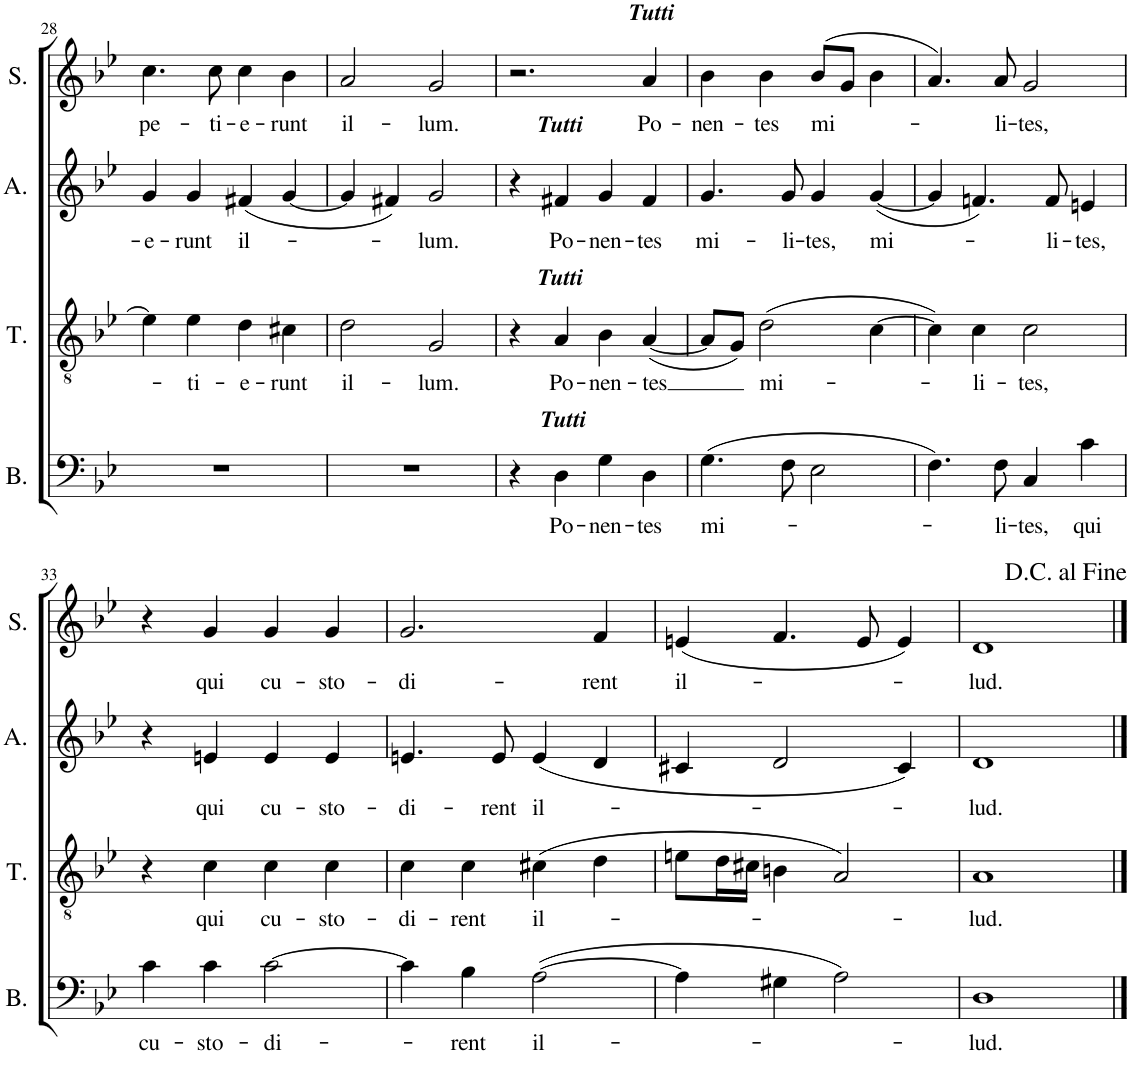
**kern	**text	**kern	**text	**kern	**text	**kern	**text
*part4	*part4	*part3	*part3	*part2	*part2	*part1	*part1
*staff4	*staff4	*staff3	*staff3	*staff2	*staff2	*staff1	*staff1
*I"Bass	*	*I"Tenor	*	*I"Alto	*	*I"Soprano	*
*I'B.	*	*I'T.	*	*I'A.	*	*I'S.	*
!!LO:PB:g=z
*clefF4	*	*clefGv2	*	*clefG2	*	*clefG2	*
*k[b-e-]	*	*k[b-e-]	*	*k[b-e-]	*	*k[b-e-]	*
*M4/4	*	*M4/4	*	*M4/4	*	*M4/4	*
=28	=28	=28	=28	=28	=28	=28	=28
!	!	!	!	!	!LO:LY:b	!	!LO:LY:b
1r	.	4e-\]	.	4g/	-e-	4.cc\	pe-
!	!	!	!LO:LY:b	!	!LO:LY:b	!	!
.	.	4e-\	-ti-	4g/	-runt	.	.
!	!	!	!	!	!	!	!LO:LY:b
.	.	.	.	.	.	8cc\	-ti-
!	!	!	!LO:LY:b	!	!LO:LY:b	!	!LO:LY:b
.	.	4d\	-e-	(4f#X/	il-	4cc\	-e-
!	!	!	!LO:LY:b	!	!	!	!LO:LY:b
.	.	4c#X\	-runt	[4g/	.	4b-\	-runt
=29	=29	=29	=29	=29	=29	=29	=29
!	!	!	!LO:LY:b	!	!	!	!LO:LY:b
1r	.	2d\	il-	4g/]	.	2a/	il-
.	.	.	.	4f#X/)	.	.	.
!	!	!	!LO:LY:b	!	!LO:LY:b	!	!LO:LY:b
.	.	2G/	-lum.	2g/	-lum.	2g/	-lum.
=30	=30	=30	=30	=30	=30	=30	=30
4r	.	4r	.	4r	.	2.r	.
!	!	!	!	!LO:TX:a:Bi:t=Tutti	!	!	!
!	!	!LO:TX:a:Bi:t=Tutti	!	!	!	!	!
!LO:TX:a:Bi:t=Tutti	!	!	!	!	!	!	!
!	!LO:LY:b	!	!LO:LY:b	!	!LO:LY:b	!	!
4D\	Po-	4A/	Po-	4f#X/	Po-	.	.
!	!LO:LY:b	!	!LO:LY:b	!	!LO:LY:b	!	!
4G\	-nen-	4B-\	-nen-	4g/	-nen-	.	.
!	!	!	!	!	!	!LO:TX:a:Bi:t=Tutti	!
!	!LO:LY:b	!	!LO:LY:b	!	!LO:LY:b	!	!LO:LY:b
4D\	-tes	([4A/	-tes	4f#/	-tes	4a/	Po-
=31	=31	=31	=31	=31	=31	=31	=31
!	!LO:LY:b	!	!	!	!LO:LY:b	!	!LO:LY:b
(4.G\	mi-	8A/L]	.	4.g/	mi-	4b-\	-nen-
.	.	8G/J)	.	.	.	.	.
!	!	!	!LO:LY:b	!	!	!	!LO:LY:b
.	.	(2d\	mi-	.	.	4b-\	-tes
!	!	!	!	!	!LO:LY:b	!	!
8F\	.	.	.	8g/	-li-	.	.
!	!	!	!	!	!LO:LY:b	!	!LO:LY:b
2E-\	.	.	.	4g/	-tes,	(8b-/L	mi-
.	.	.	.	.	.	8g/J	.
!	!	!	!	!	!LO:LY:b	!	!
.	.	[4c\	.	([4g/	mi-	4b-\	.
=32	=32	=32	=32	=32	=32	=32	=32
4.F\)	.	4c\])	.	4g/]	.	4.a/)	.
!	!	!	!LO:LY:b	!	!	!	!
.	.	4c\	-li-	4.fn/)	.	.	.
!	!LO:LY:b	!	!	!	!	!	!LO:LY:b
8F\	-li-	.	.	.	.	8a/	-li-
!	!LO:LY:b	!	!LO:LY:b	!	!	!	!LO:LY:b
4C/	-tes,	2c\	-tes,	.	.	2g/	-tes,
!	!	!	!	!	!LO:LY:b	!	!
.	.	.	.	8f/	-li-	.	.
!	!LO:LY:b	!	!	!	!LO:LY:b	!	!
4c\	qui	.	.	4en/	-tes,	.	.
!!LO:LB:g=z
=33	=33	=33	=33	=33	=33	=33	=33
!	!LO:LY:b	!	!	!	!	!	!
4c\	cu-	4r	.	4r	.	4r	.
!	!LO:LY:b	!	!LO:LY:b	!	!LO:LY:b	!	!LO:LY:b
4c\	-sto-	4c\	qui	4en/	qui	4g/	qui
!	!LO:LY:b	!	!LO:LY:b	!	!LO:LY:b	!	!LO:LY:b
[2c\	-di-	4c\	cu-	4e/	cu-	4g/	cu-
!	!	!	!LO:LY:b	!	!LO:LY:b	!	!LO:LY:b
.	.	4c\	-sto-	4e/	-sto-	4g/	-sto-
=34	=34	=34	=34	=34	=34	=34	=34
!	!	!	!LO:LY:b	!	!LO:LY:b	!	!LO:LY:b
4c\]	.	4c\	-di-	4.en/	-di-	2.g/	-di-
!	!LO:LY:b	!	!LO:LY:b	!	!	!	!
4B-\	-rent	4c\	-rent	.	.	.	.
!	!	!	!	!	!LO:LY:b	!	!
.	.	.	.	8e/	-rent	.	.
!	!LO:LY:b	!	!LO:LY:b	!	!LO:LY:b	!	!
([2A\	il-	(4c#X\	il-	(4e/	il-	.	.
!	!	!	!	!	!	!	!LO:LY:b
.	.	4d\	.	4d/	.	4f/	-rent
=35	=35	=35	=35	=35	=35	=35	=35
!	!	!	!	!	!	!	!LO:LY:b
4A\]	.	8en\L	.	4c#X/	.	(4en/	il-
.	.	16d\L	.	.	.	.	.
.	.	16c#X\JJ	.	.	.	.	.
4G#X\	.	4Bn\	.	2d/	.	4.f/	.
2A\)	.	2A/)	.	.	.	.	.
.	.	.	.	.	.	8e/	.
.	.	.	.	4c#/)	.	4e/)	.
=36	=36	=36	=36	=36	=36	=36	=36
!	!LO:LY:b	!	!LO:LY:b	!	!LO:LY:b	!	!LO:LY:b
1D	-lud.	1A	-lud.	1d	-lud.	1d	-lud.
==	==	==	==	==	==	==	==
*-	*-	*-	*-	*-	*-	*-	*-
